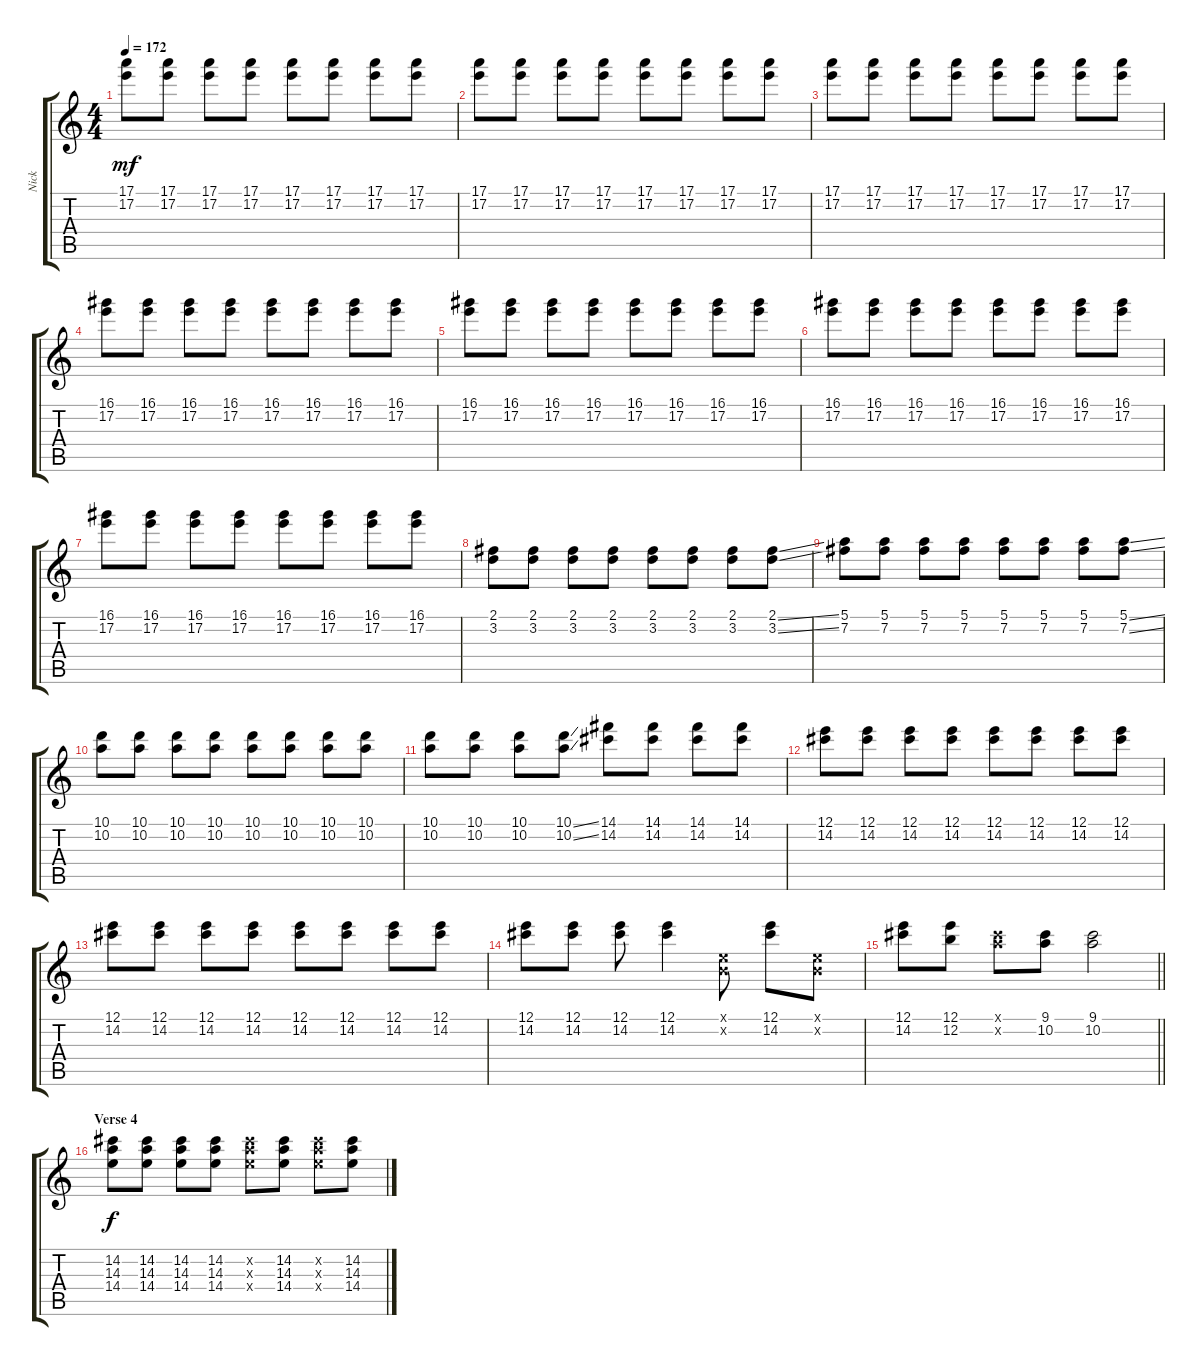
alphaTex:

\track ("Nick" "Nick") {instrument distortionguitar}
\staff {score tabs}
\tuning (E4 B3 G3 D3 A2 E2) {hide}
\ts (4 4)
\tempo 172
\clef g2
\ks c
(17.1 17.2).8{dy mf} (17.1 17.2).8 (17.1 17.2).8 (17.1 17.2).8 (17.1 17.2).8 (17.1 17.2).8 (17.1 17.2).8 (17.1 17.2).8 |
(17.1 17.2).8 (17.1 17.2).8 (17.1 17.2).8 (17.1 17.2).8 (17.1 17.2).8 (17.1 17.2).8 (17.1 17.2).8 (17.1 17.2).8 |
(17.1 17.2).8 (17.1 17.2).8 (17.1 17.2).8 (17.1 17.2).8 (17.1 17.2).8 (17.1 17.2).8 (17.1 17.2).8 (17.1 17.2).8 |
(16.1 17.2).8 (16.1 17.2).8 (16.1 17.2).8 (16.1 17.2).8 (16.1 17.2).8 (16.1 17.2).8 (16.1 17.2).8 (16.1 17.2).8 |
(16.1 17.2).8 (16.1 17.2).8 (16.1 17.2).8 (16.1 17.2).8 (16.1 17.2).8 (16.1 17.2).8 (16.1 17.2).8 (16.1 17.2).8 |
(16.1 17.2).8 (16.1 17.2).8 (16.1 17.2).8 (16.1 17.2).8 (16.1 17.2).8 (16.1 17.2).8 (16.1 17.2).8 (16.1 17.2).8 |
(16.1 17.2).8 (16.1 17.2).8 (16.1 17.2).8 (16.1 17.2).8 (16.1 17.2).8 (16.1 17.2).8 (16.1 17.2).8 (16.1 17.2).8 |
(2.1 3.2).8 (2.1 3.2).8 (2.1 3.2).8 (2.1 3.2).8 (2.1 3.2).8 (2.1 3.2).8 (2.1 3.2).8 (2.1{ss} 3.2{ss}).8 |
(5.1 7.2).8 (5.1 7.2).8 (5.1 7.2).8 (5.1 7.2).8 (5.1 7.2).8 (5.1 7.2).8 (5.1 7.2).8 (5.1{ss} 7.2{ss}).8 |
(10.1 10.2).8 (10.1 10.2).8 (10.1 10.2).8 (10.1 10.2).8 (10.1 10.2).8 (10.1 10.2).8 (10.1 10.2).8 (10.1 10.2).8 |
(10.1 10.2).8 (10.1 10.2).8 (10.1 10.2).8 (10.1{ss} 10.2{ss}).8 (14.1 14.2).8 (14.1 14.2).8 (14.1 14.2).8 (14.1 14.2).8 |
(12.1 14.2).8 (12.1 14.2).8 (12.1 14.2).8 (12.1 14.2).8 (12.1 14.2).8 (12.1 14.2).8 (12.1 14.2).8 (12.1 14.2).8 |
(12.1 14.2).8 (12.1 14.2).8 (12.1 14.2).8 (12.1 14.2).8 (12.1 14.2).8 (12.1 14.2).8 (12.1 14.2).8 (12.1 14.2).8 |
(12.1 14.2).8 (12.1 14.2).8 (12.1 14.2).8 (12.1 14.2).4 (0.1{x} 0.2{x}).8 (12.1 14.2).8 (0.1{x} 0.2{x}).8 |
\barLineRight lightlight
(12.1 14.2).8 (12.1 12.2).8 (9.1{x} 10.2{x}).8 (9.1 10.2).8 (9.1 10.2).2 |
\section ("" "Verse 4")
(14.2 14.3 14.4).8{dy f} (14.2 14.3 14.4).8 (14.2 14.3 14.4).8 (14.2 14.3 14.4).8 (14.2{x} 14.3{x} 14.4{x}).8 (14.2 14.3 14.4).8 (14.2{x} 14.3{x} 14.4{x}).8 (14.2 14.3 14.4).8
